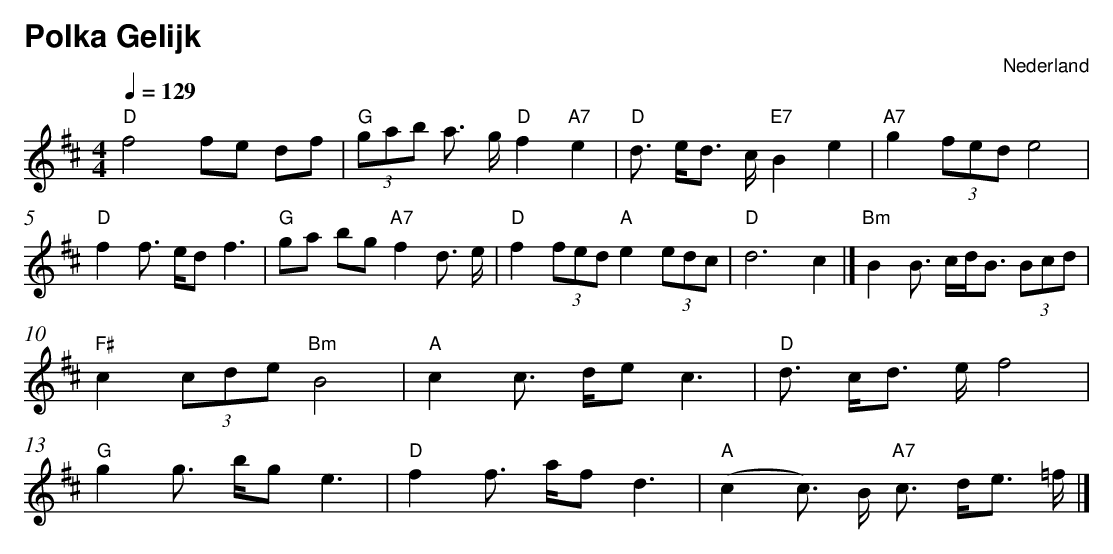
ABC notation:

X:1
T:Polka Gelijk
O:Nederland
M:4/4
L:1/8
Q:1/4=129
K:D
V:1
"D" f4 fe df |"G"  (3gab a3/2 g/"D" f2 "A7" e2 |"D" d3/2 e/d3/2 c/"E7" B2 e2 |"A7" g2  (3fed e4 |
"D" f2 f3/2 e/df3 |"G" ga bg "A7" f2 d3/2 e/|"D" f2  (3fed "A" e2  (3edc |"D" d6 c2 |]
"Bm" B2 B3/2 c/d/B3/2  (3Bcd |"F#" c2  (3cde "Bm" B4 |"A" c2 c3/2 d/ec3 |"D" d3/2 c/d3/2 e/f4
|"G" g2 g3/2 b/ge3 |"D" f2 f3/2 a/fd3 |"A" (c2 c3/2) B/"A7" c3/2 d/e3/2 =f/|]
